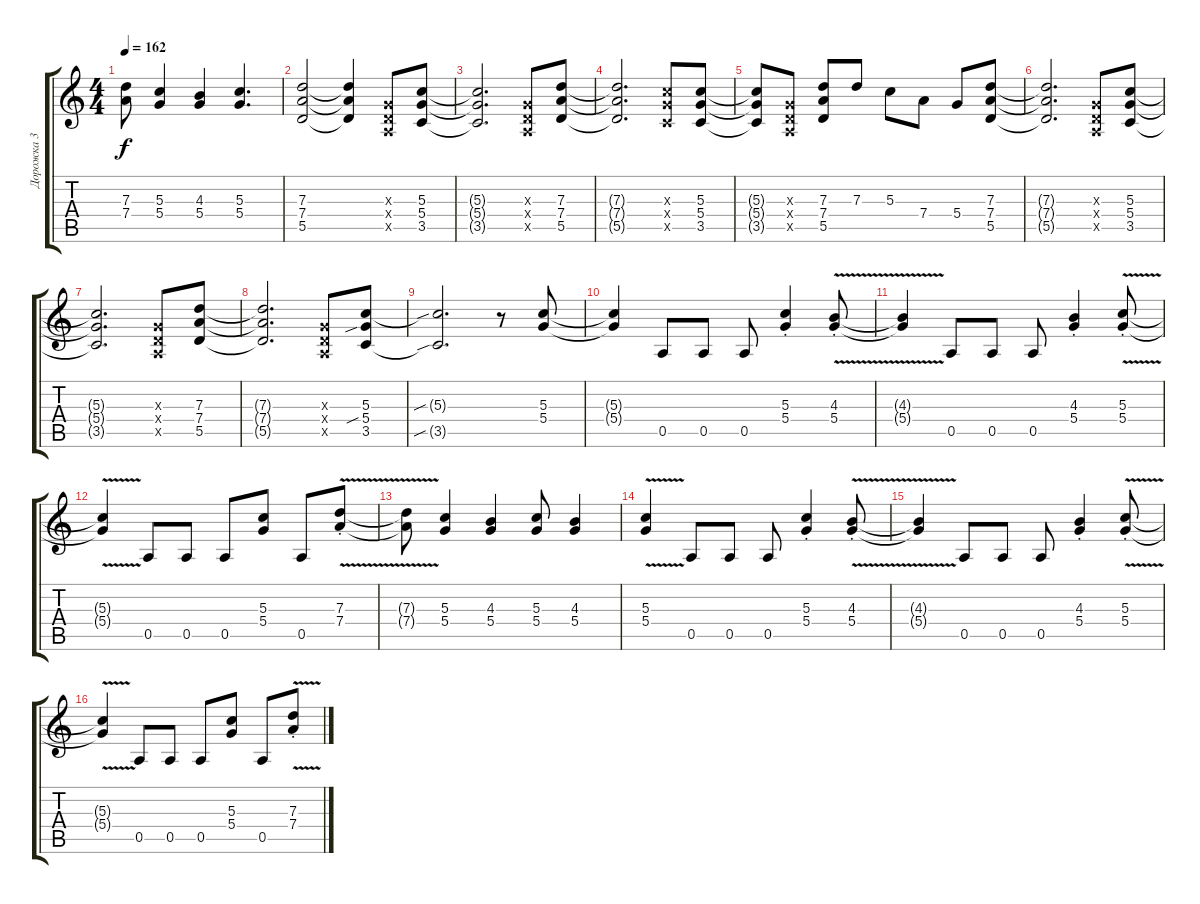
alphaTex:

\track ("Дорожка 3" "Дорожка 3") {instrument overdrivenguitar}
\staff {score tabs}
\tuning (E4 B3 G3 D3 A2 E2) {hide}
\ts (4 4)
\tempo 162
\clef g2
\ks c
(7.3{t} 7.4{t}).8{dy f} (5.3 5.4).4 (4.3 5.4).4 (5.3 5.4).4{d} |
(7.3 7.4 5.5).2 (7.3{t} 7.4{t} 5.5{t}).4 (0.3{x} 0.4{x} 0.5{x}).8 (5.3 5.4 3.5).8 |
(5.3{t} 5.4{t} 3.5{t}).2{d} (0.3{x} 0.4{x} 0.5{x}).8 (7.3 7.4 5.5).8 |
(7.3{t} 7.4{t} 5.5{t}).2{d} (5.3{x} 5.4{x} 3.5{x}).8 (5.3 5.4 3.5).8 |
(5.3{t} 5.4{t} 3.5{t}).8 (0.3{x} 0.4{x} 0.5{x}).8 (7.3 7.4 5.5).8 7.3.8 5.3.8 7.4.8 5.4.8 (7.3 7.4 5.5).8 |
(7.3{t} 7.4{t} 5.5{t}).2{d} (0.3{x} 0.4{x} 0.5{x}).8 (5.3 5.4 3.5).8 |
(5.3{t} 5.4{t} 3.5{t}).2{d} (0.3{x} 0.4{x} 0.5{x}).8 (7.3 7.4 5.5).8 |
(7.3{t} 7.4{t} 5.5{t}).2{d} (0.3{x} 0.4{x} 0.5{x}).8 (5.3 5.4{sib} 3.5).8 |
(5.3{sib t} 3.5{sib t}).2{d} r.8 (5.3 5.4).8 |
(5.3{t} 5.4{t}).4 0.5.8 0.5.8 0.5.8 (5.3 5.4{st}).4 (4.3{st} 5.4{v st}).8 |
(4.3{t} 5.4{t}).4 0.5.8 0.5.8 0.5.8 (4.3 5.4{st}).4 (5.3{v st} 5.4{st}).8 |
(5.3{t} 5.4{t}).4 0.5.8 0.5.8 0.5.8 (5.3 5.4).8 0.5.8 (7.3 7.4{v st}).8 |
(7.3{t} 7.4{t}).8 (5.3 5.4).4 (4.3 5.4).4 (5.3 5.4).8 (4.3 5.4).4 |
(5.3 5.4{v}).4 0.5.8 0.5.8 0.5.8 (5.3 5.4{st}).4 (4.3{st} 5.4{v st}).8 |
(4.3{t} 5.4{t}).4 0.5.8 0.5.8 0.5.8 (4.3 5.4{st}).4 (5.3{v st} 5.4{st}).8 |
(5.3{t} 5.4{t}).4 0.5.8 0.5.8 0.5.8 (5.3 5.4).8 0.5.8 (7.3 7.4{v st}).8
